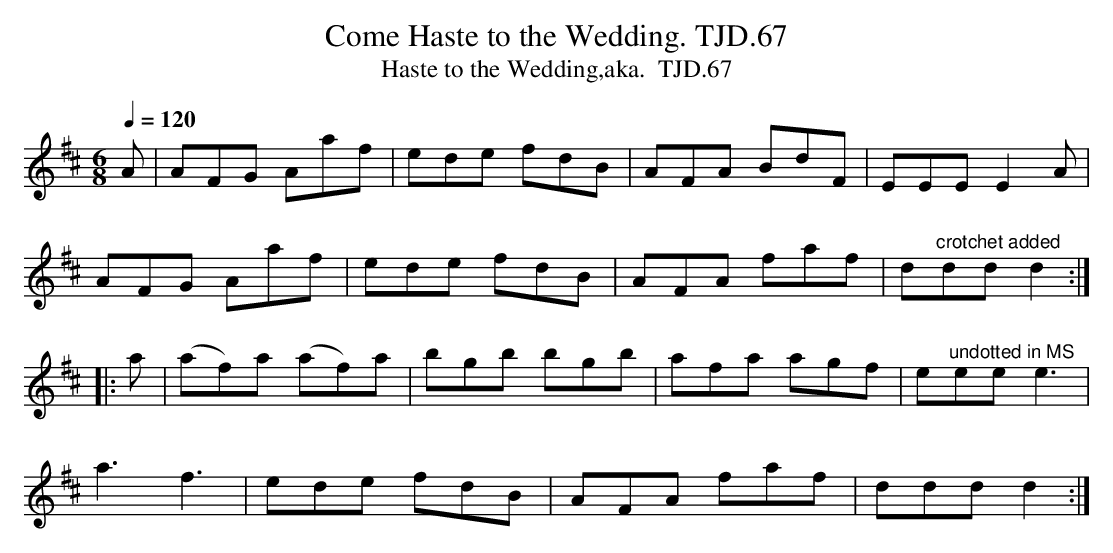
X:1
T:Come Haste to the Wedding. TJD.67
T:Haste to the Wedding,aka.  TJD.67
M:6/8
L:1/8
Q:1/4=120
K:D major
A|AFG Aaf|ede fdB|AFA BdF|EEEE2A|!
AFG Aaf|ede fdB|AFA faf| d"^crotchet added"dd d2:|!
|:a|(af)a (af)a|bgb bgb|afa agf|e"^undotted in MS"eee3|!
a3f3|ede fdB|AFA faf|dddd2:|]
